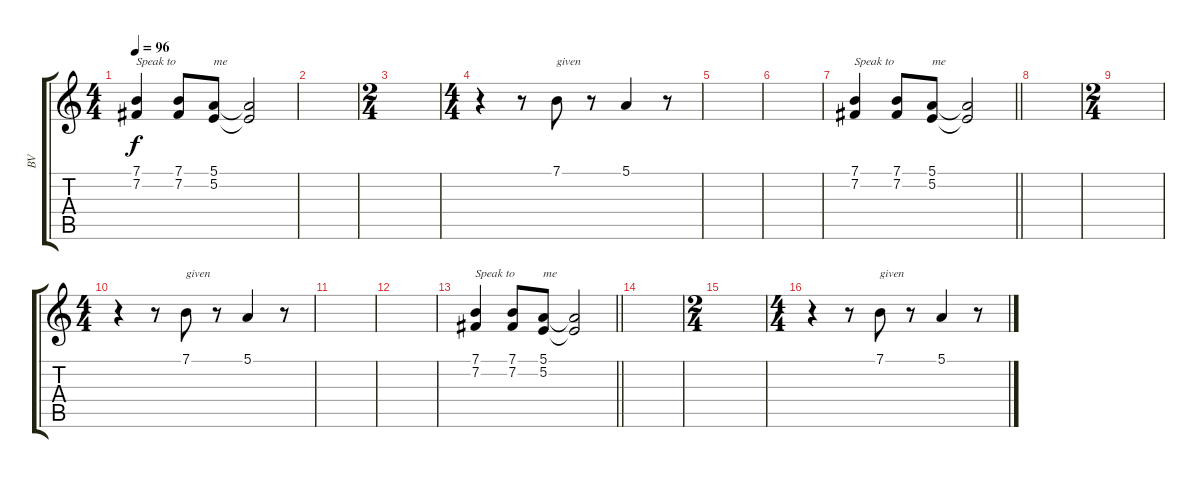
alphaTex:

\track ("BV" "BV") {instrument brightacousticpiano}
\staff {score tabs}
\tuning (E4 B3 G3 D3 A2 E2) {hide}
\ts (4 4)
\tempo 96
\clef g2
\ks c
(7.1 7.2).4{txt "Speak to" dy f} (7.1 7.2).8 (5.1 5.2).8{txt "me"} (5.1{t} 5.2{t}).2 |
|
\ts (2 4)
|
\ts (4 4)
r.4 r.8 7.1.8{txt "given"} r.8 5.1.4 r.8 |
|
|
\barLineRight lightlight
(7.1 7.2).4{txt "Speak to"} (7.1 7.2).8 (5.1 5.2).8{txt "me"} (5.1{t} 5.2{t}).2 |
|
\ts (2 4)
|
\ts (4 4)
r.4 r.8 7.1.8{txt "given"} r.8 5.1.4 r.8 |
|
|
\barLineRight lightlight
(7.1 7.2).4{txt "Speak to"} (7.1 7.2).8 (5.1 5.2).8{txt "me"} (5.1{t} 5.2{t}).2 |
|
\ts (2 4)
|
\ts (4 4)
r.4 r.8 7.1.8{txt "given"} r.8 5.1.4 r.8
